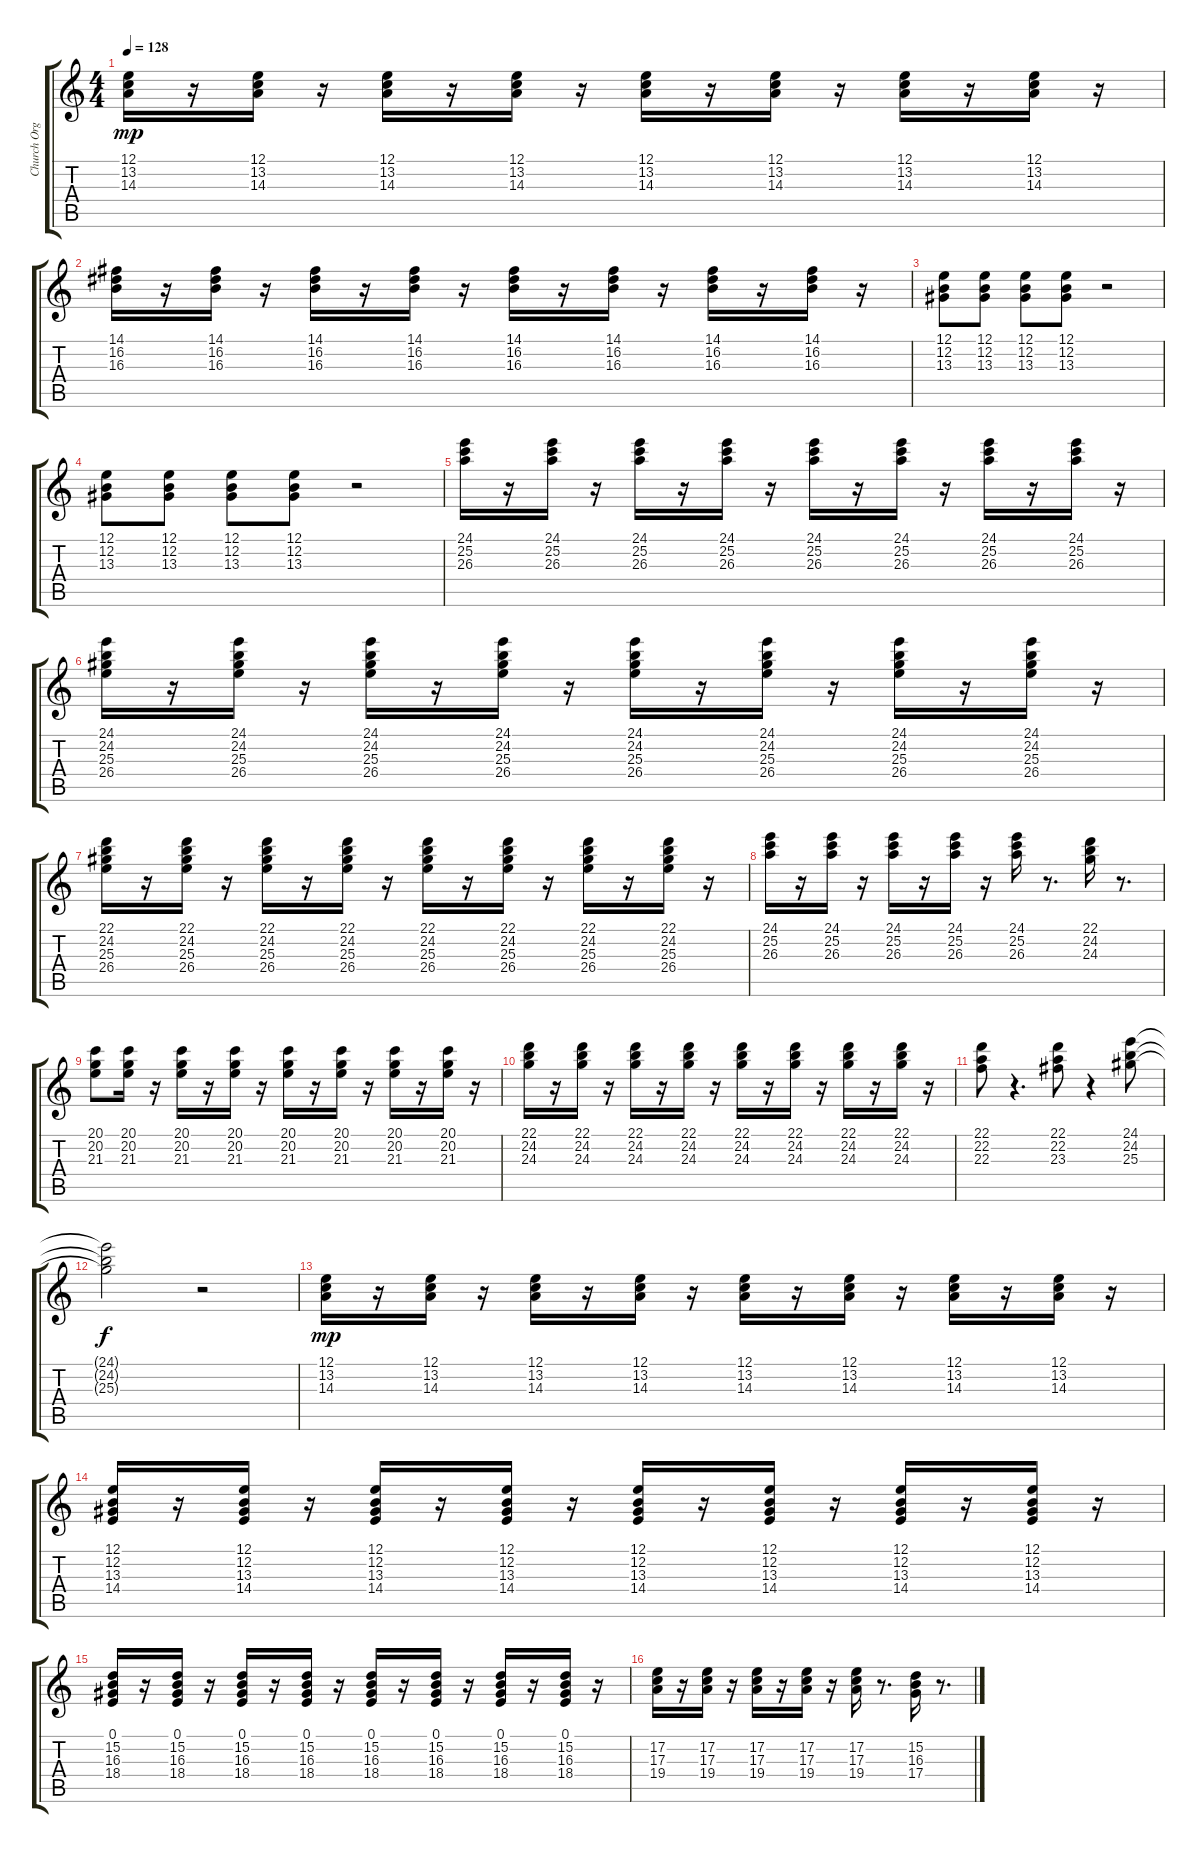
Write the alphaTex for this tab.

\track ("Church Organ" "Church Org") {instrument drawbarorgan}
\staff {score tabs}
\tuning (E4 B3 G3 D3 A2 E2) {hide}
\ts (4 4)
\tempo 128
\clef g2
\ks c
(12.1 13.2 14.3).16{dy mp} r.16 (12.1 13.2 14.3).16 r.16 (12.1 13.2 14.3).16 r.16 (12.1 13.2 14.3).16 r.16 (12.1 13.2 14.3).16 r.16 (12.1 13.2 14.3).16 r.16 (12.1 13.2 14.3).16 r.16 (12.1 13.2 14.3).16 r.16 |
(14.1 16.2 16.3).16 r.16 (14.1 16.2 16.3).16 r.16 (14.1 16.2 16.3).16 r.16 (14.1 16.2 16.3).16 r.16 (14.1 16.2 16.3).16 r.16 (14.1 16.2 16.3).16 r.16 (14.1 16.2 16.3).16 r.16 (14.1 16.2 16.3).16 r.16 |
(12.1 12.2 13.3).8 (12.1 12.2 13.3).8 (12.1 12.2 13.3).8 (12.1 12.2 13.3).8 r.2 |
(12.1 12.2 13.3).8 (12.1 12.2 13.3).8 (12.1 12.2 13.3).8 (12.1 12.2 13.3).8 r.2 |
(24.1 25.2 26.3).16 r.16 (24.1 25.2 26.3).16 r.16 (24.1 25.2 26.3).16 r.16 (24.1 25.2 26.3).16 r.16 (24.1 25.2 26.3).16 r.16 (24.1 25.2 26.3).16 r.16 (24.1 25.2 26.3).16 r.16 (24.1 25.2 26.3).16 r.16 |
(24.1 24.2 25.3 26.4).16 r.16 (24.1 24.2 25.3 26.4).16 r.16 (24.1 24.2 25.3 26.4).16 r.16 (24.1 24.2 25.3 26.4).16 r.16 (24.1 24.2 25.3 26.4).16 r.16 (24.1 24.2 25.3 26.4).16 r.16 (24.1 24.2 25.3 26.4).16 r.16 (24.1 24.2 25.3 26.4).16 r.16 |
(22.1 24.2 25.3 26.4).16 r.16 (22.1 24.2 25.3 26.4).16 r.16 (22.1 24.2 25.3 26.4).16 r.16 (22.1 24.2 25.3 26.4).16 r.16 (22.1 24.2 25.3 26.4).16 r.16 (22.1 24.2 25.3 26.4).16 r.16 (22.1 24.2 25.3 26.4).16 r.16 (22.1 24.2 25.3 26.4).16 r.16 |
(24.1 25.2 26.3).16 r.16 (24.1 25.2 26.3).16 r.16 (24.1 25.2 26.3).16 r.16 (24.1 25.2 26.3).16 r.16 (24.1 25.2 26.3).16 r.8{d} (22.1 24.2 24.3).16 r.8{d} |
(20.1 20.2 21.3).8 (20.1 20.2 21.3).16 r.16 (20.1 20.2 21.3).16 r.16 (20.1 20.2 21.3).16 r.16 (20.1 20.2 21.3).16 r.16 (20.1 20.2 21.3).16 r.16 (20.1 20.2 21.3).16 r.16 (20.1 20.2 21.3).16 r.16 |
(22.1 24.2 24.3).16 r.16 (22.1 24.2 24.3).16 r.16 (22.1 24.2 24.3).16 r.16 (22.1 24.2 24.3).16 r.16 (22.1 24.2 24.3).16 r.16 (22.1 24.2 24.3).16 r.16 (22.1 24.2 24.3).16 r.16 (22.1 24.2 24.3).16 r.16 |
(22.1 22.2 22.3).8 r.4{d} (22.1 22.2 23.3).8 r.4 (24.1 24.2 25.3).8 |
(24.1{t} 24.2{t} 25.3{t}).2{dy f} r.2 |
(12.1 13.2 14.3).16{dy mp} r.16 (12.1 13.2 14.3).16 r.16 (12.1 13.2 14.3).16 r.16 (12.1 13.2 14.3).16 r.16 (12.1 13.2 14.3).16 r.16 (12.1 13.2 14.3).16 r.16 (12.1 13.2 14.3).16 r.16 (12.1 13.2 14.3).16 r.16 |
(12.1 12.2 13.3 14.4).16 r.16 (12.1 12.2 13.3 14.4).16 r.16 (12.1 12.2 13.3 14.4).16 r.16 (12.1 12.2 13.3 14.4).16 r.16 (12.1 12.2 13.3 14.4).16 r.16 (12.1 12.2 13.3 14.4).16 r.16 (12.1 12.2 13.3 14.4).16 r.16 (12.1 12.2 13.3 14.4).16 r.16 |
(0.1 15.2 16.3 18.4).16 r.16 (0.1 15.2 16.3 18.4).16 r.16 (0.1 15.2 16.3 18.4).16 r.16 (0.1 15.2 16.3 18.4).16 r.16 (0.1 15.2 16.3 18.4).16 r.16 (0.1 15.2 16.3 18.4).16 r.16 (0.1 15.2 16.3 18.4).16 r.16 (0.1 15.2 16.3 18.4).16 r.16 |
(17.2 17.3 19.4).16 r.16 (17.2 17.3 19.4).16 r.16 (17.2 17.3 19.4).16 r.16 (17.2 17.3 19.4).16 r.16 (17.2 17.3 19.4).16 r.8{d} (15.2 16.3 17.4).16 r.8{d}
